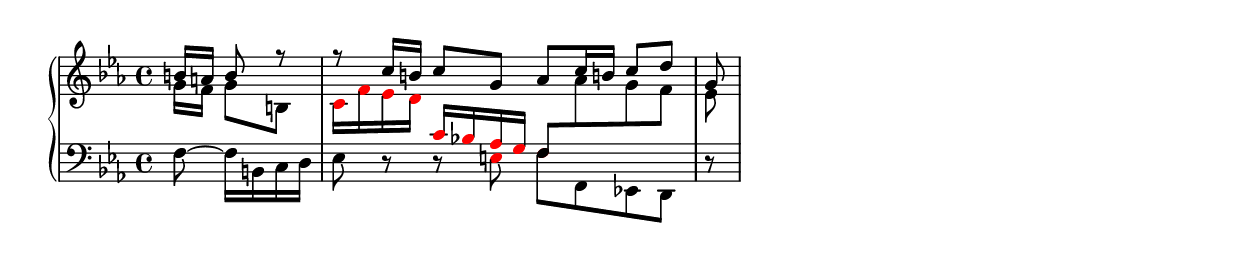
\version "2.22.1"
\language "english"

#(set-global-staff-size 18)

\header {
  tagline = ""
}

\paper {
  % system-system-spacing = #'((basic-distance . 0.1) (padding . 4))
}

global = {
  % \set Staff.printKeyCancellation = ##f
  % \numericTimeSignature
  \compressEmptyMeasures
  \override TupletBracket #'bracket-visibility = #'if-no-beam
  \override MultiMeasureRest.expand-limit = #3
  \override Score.ChordName.font-name = #"Noto Serif"
  \override Score.ChordName.font-size = #0
  \override Score.LyricText.font-name = #"Noto Serif"
  \override Score.LyricText.font-size = #0
}

\score {
  <<
    \new PianoStaff <<
      \new Staff = "right" \relative c'' {
        \time 4/4
        \global
        \key c \minor

        <<
          {
            \partial 4. b16 a b8 r | r c16 b c8 g af c16 b! c8 d | \partial 8 g,8 |
          }  \\
          {
            \partial 4. g16 f g8 b, |
            \override NoteHead.color = #red c16 f ef d \change Staff = "left" \override Stem.direction = #up c bf! af g f8
              \revert NoteHead.color
              \change Staff = "right" \revert Stem.direction af'8 g f |
            \partial 8 \override Stem.direction = #down ef |
          }
        >>


      }
      \new Staff = "left" \relative c {
        \global
        \key c \minor
        \clef bass

        \partial 4. \override Stem.direction = #down f8 ~ f16 b, c d | ef8  r r \tweak NoteHead.color #red e f f, ef! d | \partial 8 r |
      }
    >>
  >>
  \layout {
    indent = 0
    \context {
      \Score \omit BarNumber
    }
  }
}